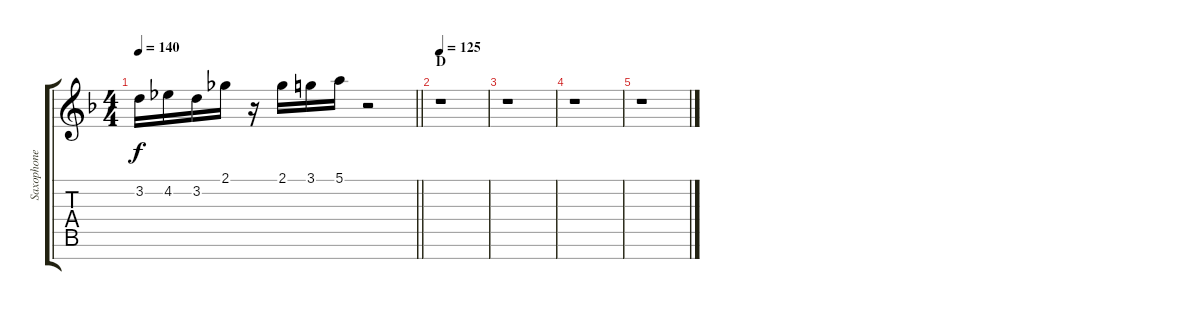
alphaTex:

\track ("Saxophone I" "Saxophone ") {instrument altosax}
\staff {score tabs}
\tuning (E5 B4 G4 D4 A3 E3 B2) {hide}
\ts (4 4)
\tempo 140
\clef g2
\barLineRight lightlight
\ks f
3.2.16{dy f} 4.2.16 3.2.16 2.1.16 r.16 2.1.16 3.1.16 5.1.16 r.2 |
\section ("" "D")
\tempo 125
r.1 |
r.1 |
r.1 |
r.1
